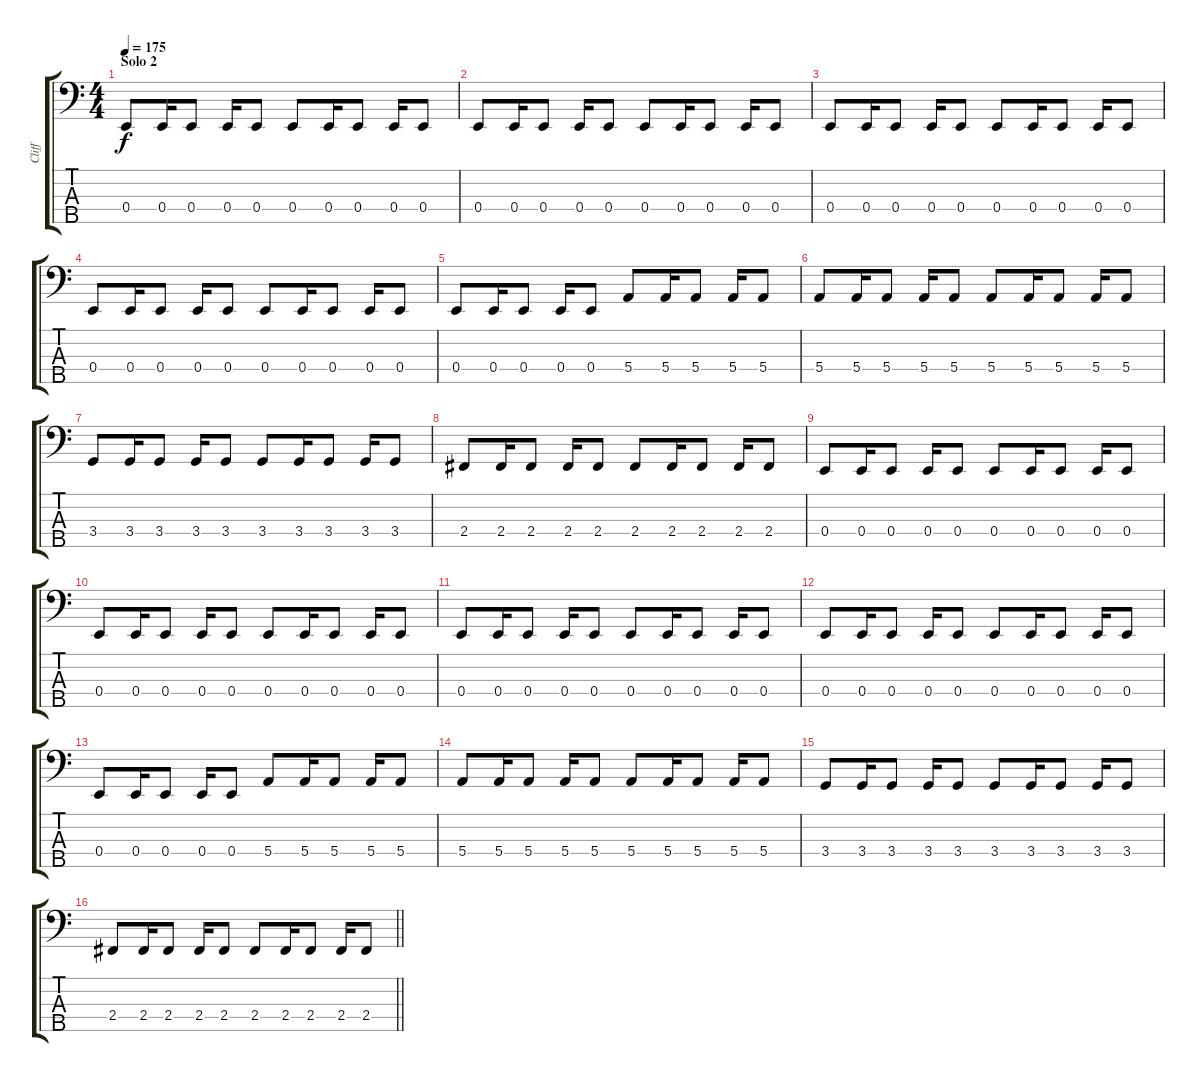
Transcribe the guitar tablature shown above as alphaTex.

\track ("Cliff" "Cliff") {instrument electricbassfinger}
\staff {score tabs}
\tuning (G2 D2 A1 E1 B0) {hide}
\ts (4 4)
\section ("" "Solo 2")
\tempo 175
\clef f4
\ks c
0.4.8{dy f} 0.4.16 0.4.8 0.4.16 0.4.8 0.4.8 0.4.16 0.4.8 0.4.16 0.4.8 |
0.4.8 0.4.16 0.4.8 0.4.16 0.4.8 0.4.8 0.4.16 0.4.8 0.4.16 0.4.8 |
0.4.8 0.4.16 0.4.8 0.4.16 0.4.8 0.4.8 0.4.16 0.4.8 0.4.16 0.4.8 |
0.4.8 0.4.16 0.4.8 0.4.16 0.4.8 0.4.8 0.4.16 0.4.8 0.4.16 0.4.8 |
0.4.8 0.4.16 0.4.8 0.4.16 0.4.8 5.4.8 5.4.16 5.4.8 5.4.16 5.4.8 |
5.4.8 5.4.16 5.4.8 5.4.16 5.4.8 5.4.8 5.4.16 5.4.8 5.4.16 5.4.8 |
3.4.8 3.4.16 3.4.8 3.4.16 3.4.8 3.4.8 3.4.16 3.4.8 3.4.16 3.4.8 |
2.4.8 2.4.16 2.4.8 2.4.16 2.4.8 2.4.8 2.4.16 2.4.8 2.4.16 2.4.8 |
0.4.8 0.4.16 0.4.8 0.4.16 0.4.8 0.4.8 0.4.16 0.4.8 0.4.16 0.4.8 |
0.4.8 0.4.16 0.4.8 0.4.16 0.4.8 0.4.8 0.4.16 0.4.8 0.4.16 0.4.8 |
0.4.8 0.4.16 0.4.8 0.4.16 0.4.8 0.4.8 0.4.16 0.4.8 0.4.16 0.4.8 |
0.4.8 0.4.16 0.4.8 0.4.16 0.4.8 0.4.8 0.4.16 0.4.8 0.4.16 0.4.8 |
0.4.8 0.4.16 0.4.8 0.4.16 0.4.8 5.4.8 5.4.16 5.4.8 5.4.16 5.4.8 |
5.4.8 5.4.16 5.4.8 5.4.16 5.4.8 5.4.8 5.4.16 5.4.8 5.4.16 5.4.8 |
3.4.8 3.4.16 3.4.8 3.4.16 3.4.8 3.4.8 3.4.16 3.4.8 3.4.16 3.4.8 |
\barLineRight lightlight
2.4.8 2.4.16 2.4.8 2.4.16 2.4.8 2.4.8 2.4.16 2.4.8 2.4.16 2.4.8
